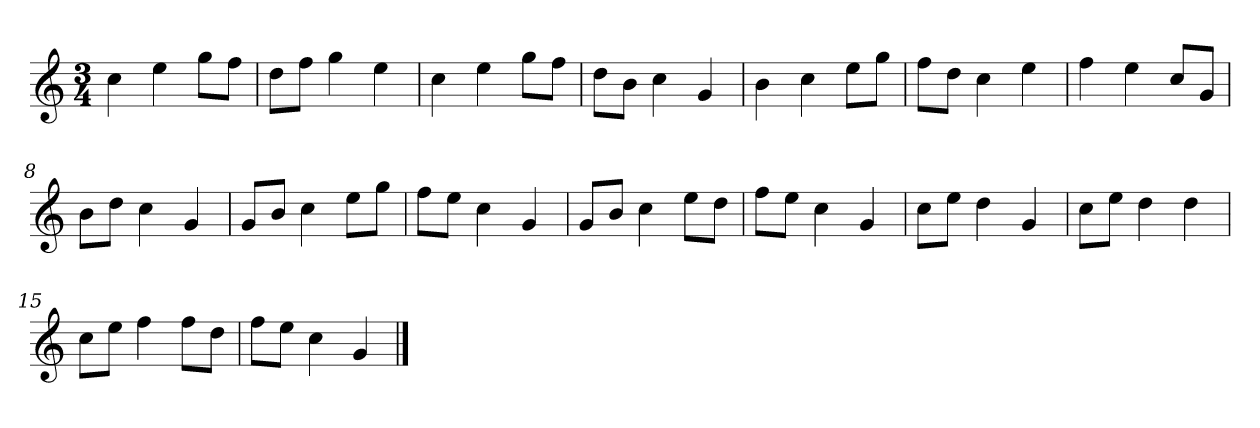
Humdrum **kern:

**kern
*part1
*staff1
*clefG2
*k[]
*C:
*M3/4
=
4cc
4ee
8gg\L
8ff\J
=2
8dd\L
8ff\J
4gg
4ee
=3
4cc
4ee
8gg\L
8ff\J
=4
8dd\L
8b\J
4cc
4g
=5y
4b
4cc
8ee\L
8gg\J
=6
8ff\L
8dd\J
4cc
4ee
=7
4ff
4ee
8cc/L
8g/J
=8
8b\L
8dd\J
4cc
4g
=9y
8g/L
8b/J
4cc
8ee\L
8gg\J
=10
8ff\L
8ee\J
4cc
4g
=11
8g/L
8b/J
4cc
8ee\L
8dd\J
=12
8ff\L
8ee\J
4cc
4g
=13y
8cc\L
8ee\J
4dd
4g
=14
8cc\L
8ee\J
4dd
4dd
=15
8cc\L
8ee\J
4ff
8ff\L
8dd\J
=16
8ff\L
8ee\J
4cc
4g
==
*-
